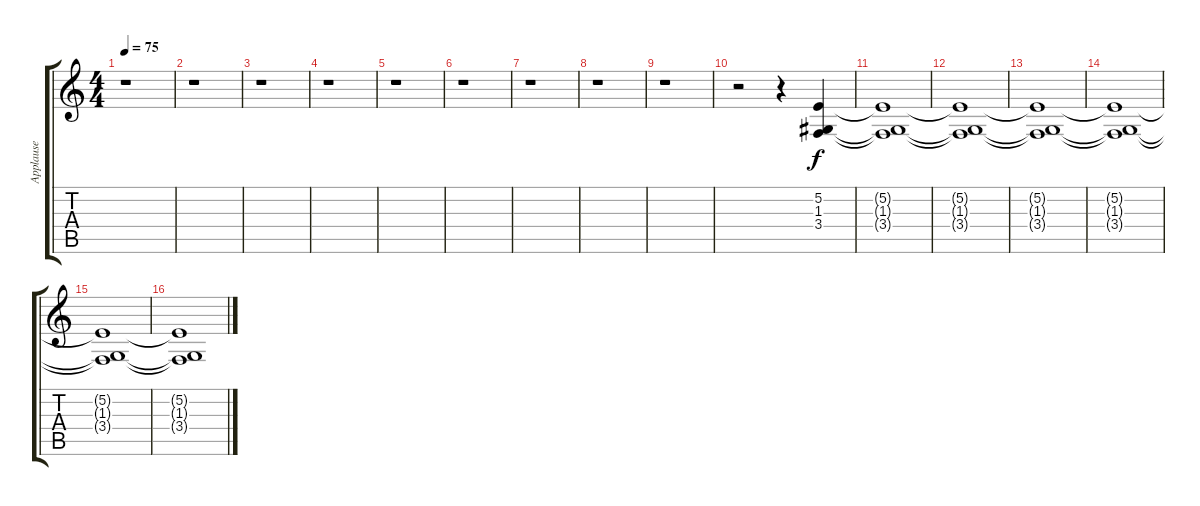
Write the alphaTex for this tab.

\track ("Applause" "Applause") {instrument applause}
\staff {score tabs}
\tuning (E4 B3 G3 D3 A2 E2) {hide}
\ts (4 4)
\tempo 75
\clef g2
\ks c
r.1{dy f} |
r.1 |
r.1 |
r.1 |
r.1 |
r.1 |
r.1 |
r.1 |
r.1 |
r.2 r.4 (5.2 1.3 3.4).4{volume 16} |
(5.2{t} 1.3{t} 3.4{t}).1 |
(5.2{t} 1.3{t} 3.4{t}).1 |
(5.2{t} 1.3{t} 3.4{t}).1 |
(5.2{t} 1.3{t} 3.4{t}).1 |
(5.2{t} 1.3{t} 3.4{t}).1 |
(5.2{t} 1.3{t} 3.4{t}).1{volume 0}
